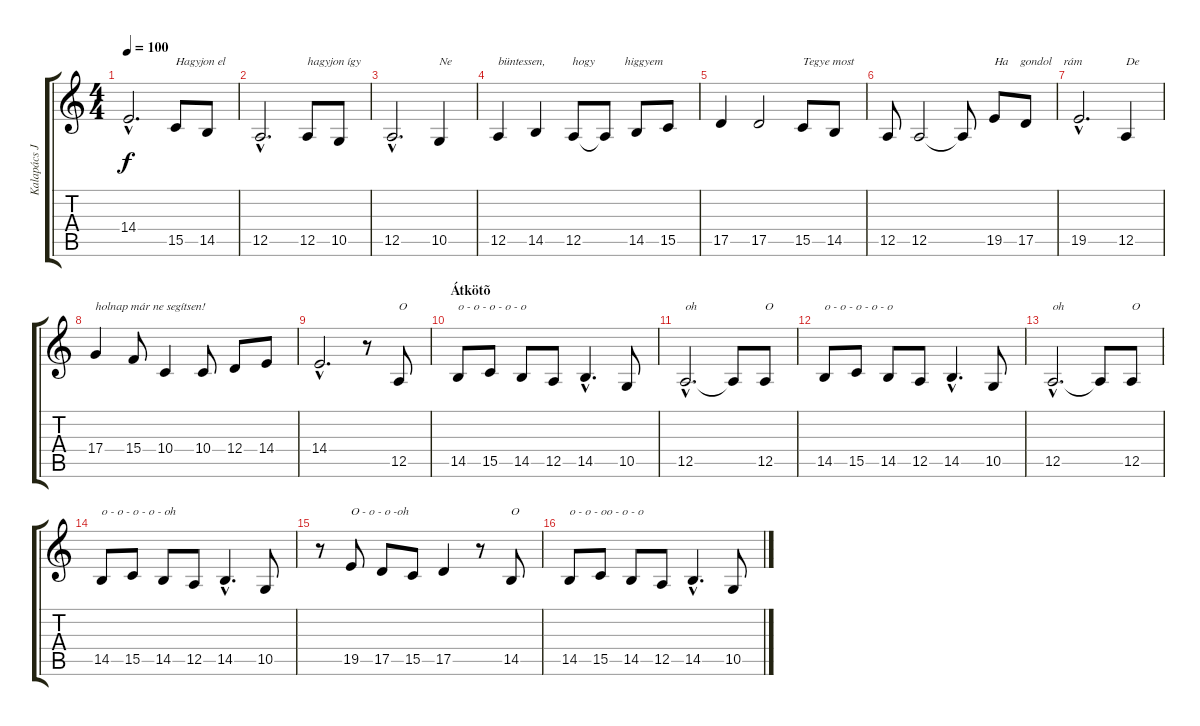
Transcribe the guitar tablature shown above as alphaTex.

\track ("Kalapács József" "Kalapács J") {instrument violin}
\staff {score tabs}
\tuning (E4 B3 G3 D3 A2 E2) {hide}
\ts (4 4)
\tempo 100
\clef g2
\ks c
14.4{hac}.2{d dy f} 15.5.8{txt "Hagyjon el"} 14.5.8 |
12.5{hac}.2{d} 12.5.8{txt "hagyjon így"} 10.5.8 |
12.5{hac}.2{d} 10.5.4{txt "Ne"} |
12.5.4{txt "büntessen,         hogy          higgyem"} 14.5.4 12.5.8 12.5{t}.8 14.5.8 15.5.8 |
17.5.4 17.5.2 15.5.8{txt "Tegye most"} 14.5.8 |
12.5.8 12.5.2 12.5{t}.8 19.5.8{txt "Ha    gondol    rám"} 17.5.8 |
19.5{hac}.2{d} 12.5.4{txt "De"} |
17.4.4{txt "holnap már ne segítsen!"} 15.4.8 10.4.4 10.4.8 12.4.8 14.4.8 |
14.4{hac}.2{d} r.8 12.5.8{txt "O"} |
\section ("" "Átkötõ")
14.5.8{txt "o - o - o - o - o"} 15.5.8 14.5.8 12.5.8 14.5{hac}.4{d} 10.5.8 |
12.5{hac}.2{d txt "oh"} 12.5{t}.8 12.5.8{txt "O"} |
14.5.8{txt "o - o - o - o - o"} 15.5.8 14.5.8 12.5.8 14.5{hac}.4{d} 10.5.8 |
12.5{hac}.2{d txt "oh"} 12.5{t}.8 12.5.8{txt "O"} |
14.5.8{txt "o - o - o - o - oh"} 15.5.8 14.5.8 12.5.8 14.5{hac}.4{d} 10.5.8 |
r.8 19.5.8{txt "O - o - o -oh"} 17.5.8 15.5.8 17.5.4 r.8 14.5.8{txt "O"} |
14.5.8{txt "o - o - oo - o - o"} 15.5.8 14.5.8 12.5.8 14.5{hac}.4{d} 10.5.8
